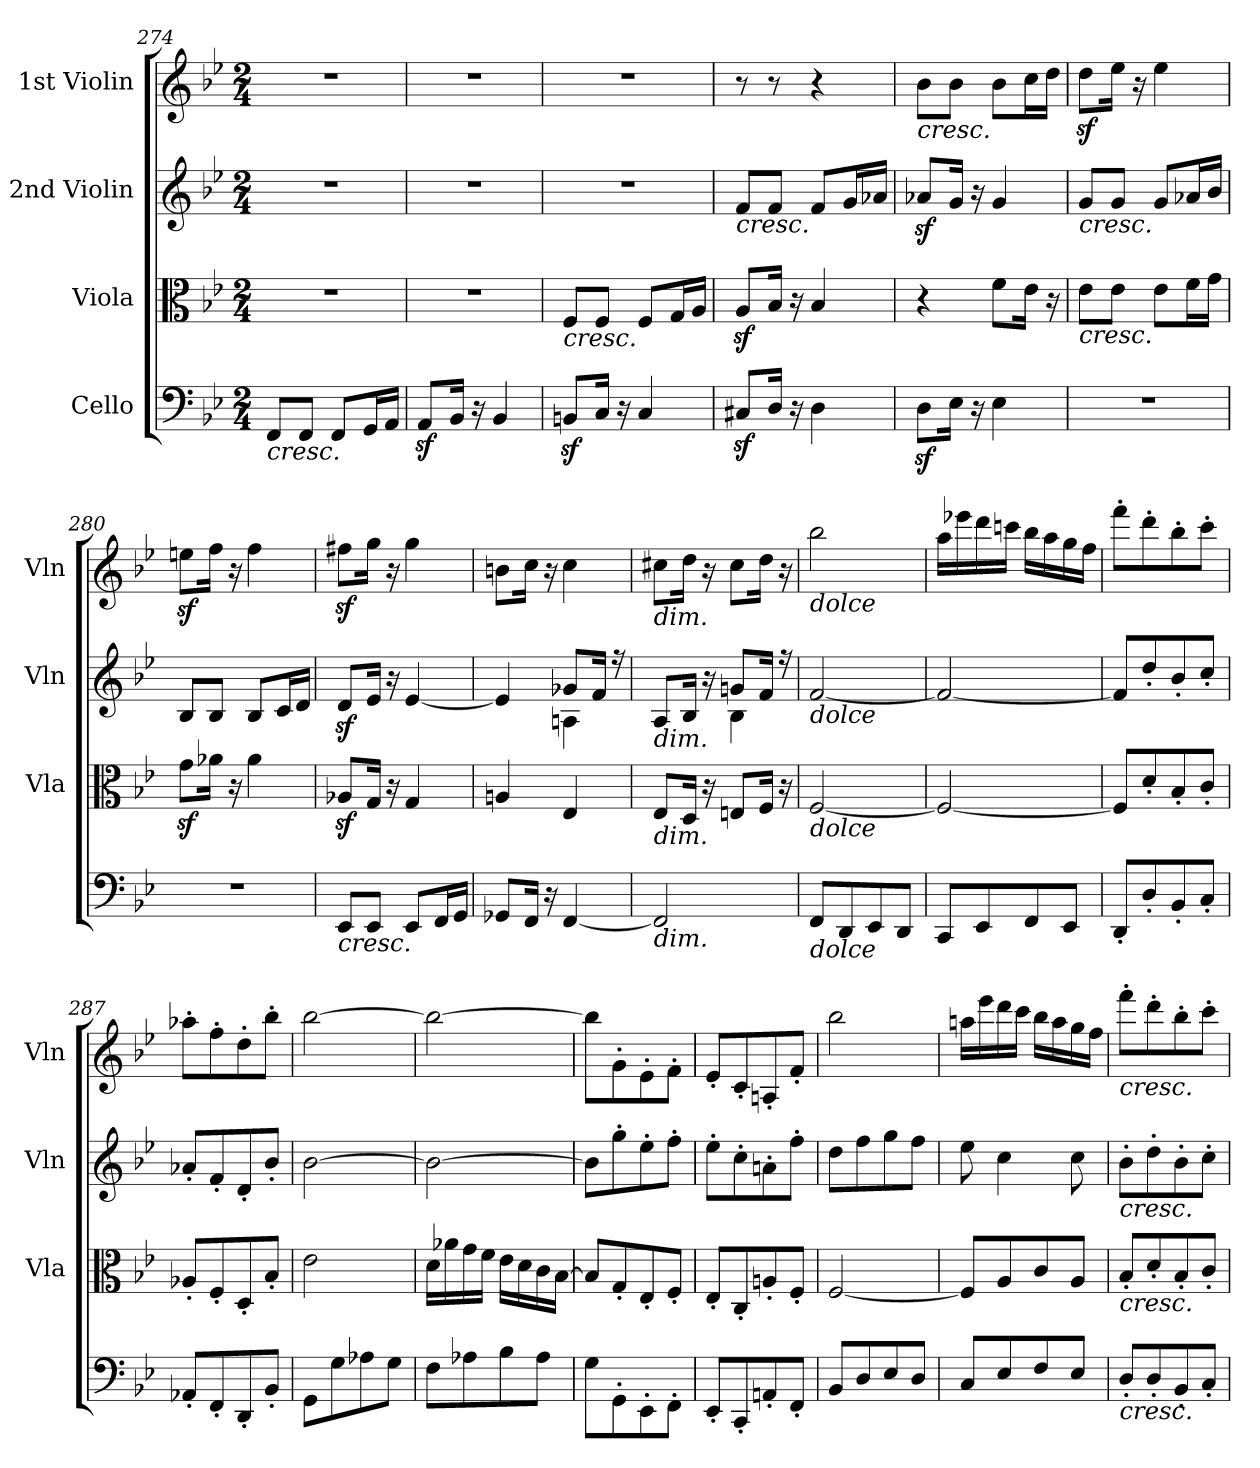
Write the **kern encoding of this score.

**kern	**kern	**kern	**kern
*part4	*part3	*part2	*part1
*staff4	*staff3	*staff2	*staff1
*I"Cello	*I"Viola	*I"2nd Violin	*I"1st Violin
*	*I'Vla	*I'Vln	*I'Vln
*clefF4	*clefC3	*clefG2	*clefG2
*k[b-e-]	*k[b-e-]	*k[b-e-]	*k[b-e-]
*B-:	*B-:	*B-:	*B-:
*M2/4	*M2/4	*M2/4	*M2/4
=274	=274	=274	=274
!LO:TX:b:i:t=cresc.	!	!	!
8FF/L	2r	2r	2r
8FF/J	.	.	.
8FF/L	.	.	.
16GG/L	.	.	.
16AA/JJ	.	.	.
=275	=275	=275	=275
8AAz</L	2r	2r	2r
16BB-/Jk	.	.	.
16r	.	.	.
4BB-/	.	.	.
=276	=276	=276	=276
!	!LO:TX:b:i:t=cresc.	!	!
8BBnz</L	8F/L	2r	2r
16C/Jk	8F/J	.	.
16r	.	.	.
4C/	8F/L	.	.
.	16G/L	.	.
.	16A/JJ	.	.
=277	=277	=277	=277
!	!	!LO:TX:b:i:t=cresc.	!
8C#Xz</L	8Az</L	8f/L	8r
16D/Jk	16B-/Jk	8f/J	8r
16r	16r	.	.
4D\	4B-/	8f/L	4r
.	.	16g/L	.
.	.	16a-X/JJ	.
=278	=278	=278	=278
!	!	!	!LO:TX:b:i:t=cresc.
8Dz<\L	4r	8a-Xz</L	8b-\L
16E-\Jk	.	16g/Jk	8b-\J
16r	.	16r	.
4E-\	8f\L	4g/	8b-\L
.	16e-\Jk	.	16cc\L
.	16r	.	16dd\JJ
=279	=279	=279	=279
!	!	!LO:TX:b:i:t=cresc.	!
!	!LO:TX:b:i:t=cresc.	!	!
2r	8e-\L	8g/L	8ddz<\L
.	8e-\J	8g/J	16ee-\Jk
.	.	.	16r
.	8e-\L	8g/L	4ee-\
.	16f\L	16a-X/L	.
.	16g\JJ	16b-/JJ	.
=280	=280	=280	=280
2r	8gz<\L	8B-/L	8eenz<\L
.	16a-X\Jk	8B-/J	16ff\Jk
.	16r	.	16r
.	4a-\	8B-/L	4ff\
.	.	16c/L	.
.	.	16d/JJ	.
=281	=281	=281	=281
!LO:TX:b:i:t=cresc.	!	!	!
8EE-/L	8A-Xz</L	8dz</L	8ff#Xz<\L
8EE-/J	16G/Jk	16e-/Jk	16gg\Jk
.	16r	16r	16r
8EE-/L	4G/	[4e-/	4gg\
16FF/L	.	.	.
16GG/JJ	.	.	.
=282	=282	=282	=282
*	*	*^	*
8GG-X/L	4An/	4e-/]	4ryy	8bn\L
16FF/Jk	.	.	.	16cc\Jk
16r	.	.	.	16r
[4FF/	4E-/	8g-X/L	4An\	4cc\
.	.	16f/Jk	.	.
.	.	16r	.	.
=283	=283	=283	=283	=283
!	!	!	!	!LO:TX:b:i:t=dim.
!	!	!LO:TX:b:i:t=dim.	!	!
!	!LO:TX:b:i:t=dim.	!	!	!
!LO:TX:b:i:t=dim.	!	!	!	!
2FF/]	8E-/L	8A/L	4ryy	8cc#X\L
.	16D/Jk	16B-/Jk	.	16dd\Jk
.	16r	16r	.	16r
.	8En/L	8gn/L	4B-\	8cc#\L
.	16F/Jk	16f/Jk	.	16dd\Jk
.	16r	16r	.	16r
*	*	*v	*v	*
=284	=284	=284	=284
!	!	!	!LO:TX:b:i:t=dolce
!	!	!LO:TX:b:i:t=dolce	!
!	!LO:TX:b:i:t=dolce	!	!
!LO:TX:b:i:t=dolce	!	!	!
8FF/L	[2F/	[2f/	2bb-\
8DD/	.	.	.
8EE-/	.	.	.
8DD/J	.	.	.
=285	=285	=285	=285
8CC/L	2F/_	2f/_	16aa\LL
.	.	.	16eee-X\
8EE-/	.	.	16ddd\
.	.	.	16cccn\JJ
8FF/	.	.	16bb-\LL
.	.	.	16aa\
8EE-/J	.	.	16gg\
.	.	.	16ff\JJ
=286	=286	=286	=286
8DD'/L	8F/L]	8f/L]	8fff'\L
8D'/	8d'/	8dd'/	8ddd'\
8BB-'/	8B-'/	8b-'/	8bb-'\
8C'/J	8c'/J	8cc'/J	8ccc'\J
=287	=287	=287	=287
8AA-X'/L	8A-X'/L	8a-X'/L	8aa-X'\L
8FF'/	8F'/	8f'/	8ff'\
8DD'/	8D'/	8d'/	8dd'\
8BB-'/J	8B-'/J	8b-'/J	8bb-'\J
=288	=288	=288	=288
8GG\L	2e-\	[2b-\	[2bb-\
8G\	.	.	.
8A-X\	.	.	.
8G\J	.	.	.
=289	=289	=289	=289
8F\L	16d\LL	2b-\_	2bb-\_
.	16a-X\	.	.
8A-X\	16g\	.	.
.	16f\JJ	.	.
8B-\	16e-\LL	.	.
.	16d\	.	.
8A-\J	16c\	.	.
.	[16B-\JJ	.	.
=290	=290	=290	=290
8G\L	8B-/L]	8b-\L]	8bb-\L]
8GG'\	8G'/	8gg'\	8g'\
8EE-'\	8E-'/	8ee-'\	8e-'\
8FF'\J	8F'/J	8ff'\J	8f'\J
=291	=291	=291	=291
8EE-'/L	8E-'/L	8ee-'\L	8e-'/L
8CC'/	8C'/	8cc'\	8c'/
8AAn'/	8An'/	8an'\	8An'/
8FF'/J	8F'/J	8ff'\J	8f'/J
=292	=292	=292	=292
8BB-/L	[2F/	8dd\L	2bb-\
8D/	.	8ff\	.
8E-/	.	8gg\	.
8D/J	.	8ff\J	.
=293	=293	=293	=293
8C/L	8F/L]	8ee-\	16aan\LL
.	.	.	16eee-\
8E-/	8A/	4cc\	16ddd\
.	.	.	16ccc\JJ
8F/	8c/	.	16bb-\LL
.	.	.	16aa\
8E-/J	8A/J	8cc\	16gg\
.	.	.	16ff\JJ
=294	=294	=294	=294
!	!	!	!LO:TX:b:i:t=cresc.
!	!	!LO:TX:b:i:t=cresc.	!
!	!LO:TX:b:i:t=cresc.	!	!
!LO:TX:b:i:t=cresc.	!	!	!
8D'/L	8B-'/L	8b-'\L	8fff'\L
8D'/	8d'/	8dd'\	8ddd'\
8BB-'/	8B-'/	8b-'\	8bb-'\
8C'/J	8c'/J	8cc'\J	8ccc'\J
=	=	=	=
*-	*-	*-	*-
